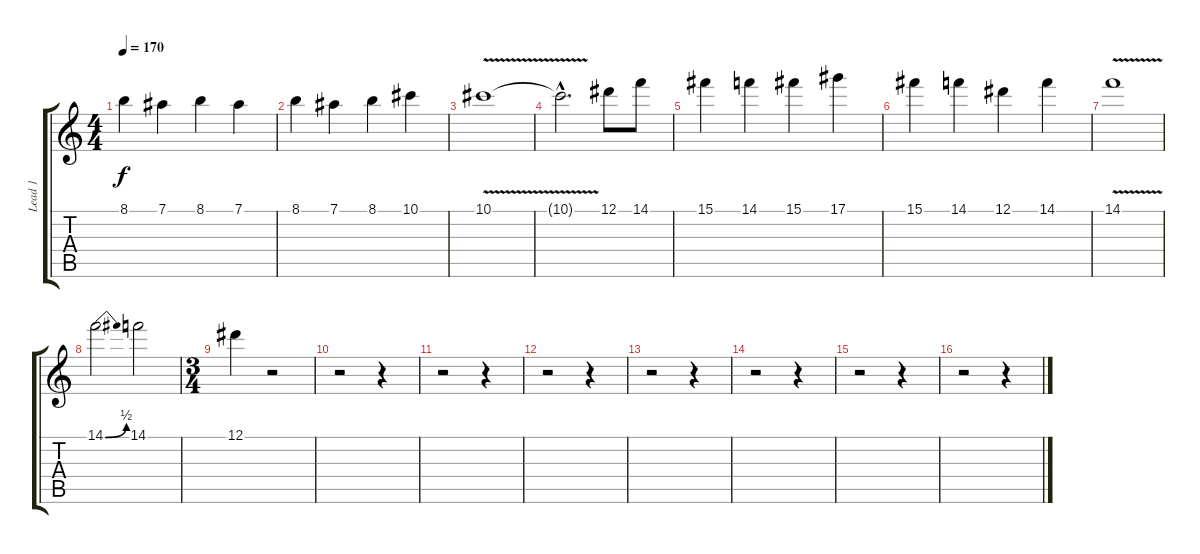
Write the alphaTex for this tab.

\track ("Lead 1" "Lead 1") {instrument overdrivenguitar}
\staff {score tabs}
\tuning (Eb4 Bb3 Gb3 Db3 Ab2 Eb2) {hide}
\ts (4 4)
\tempo 170
\clef g2
\ks c
8.1.4{dy f} 7.1.4 8.1.4 7.1.4 |
8.1.4 7.1.4 8.1.4 10.1.4 |
10.1{v}.1 |
10.1{hac t}.2{d} 12.1.8 14.1.8 |
15.1.4 14.1.4 15.1.4 17.1.4 |
15.1.4 14.1.4 12.1.4 14.1.4 |
14.1{v}.1 |
14.1{be (bend 0 0 60 2)}.2 14.1.2 |
\ts (3 4)
\section ("" "")
12.1.4 r.2 |
r.2 r.4 |
r.2 r.4 |
r.2 r.4 |
r.2 r.4 |
r.2 r.4 |
r.2 r.4 |
r.2 r.4
